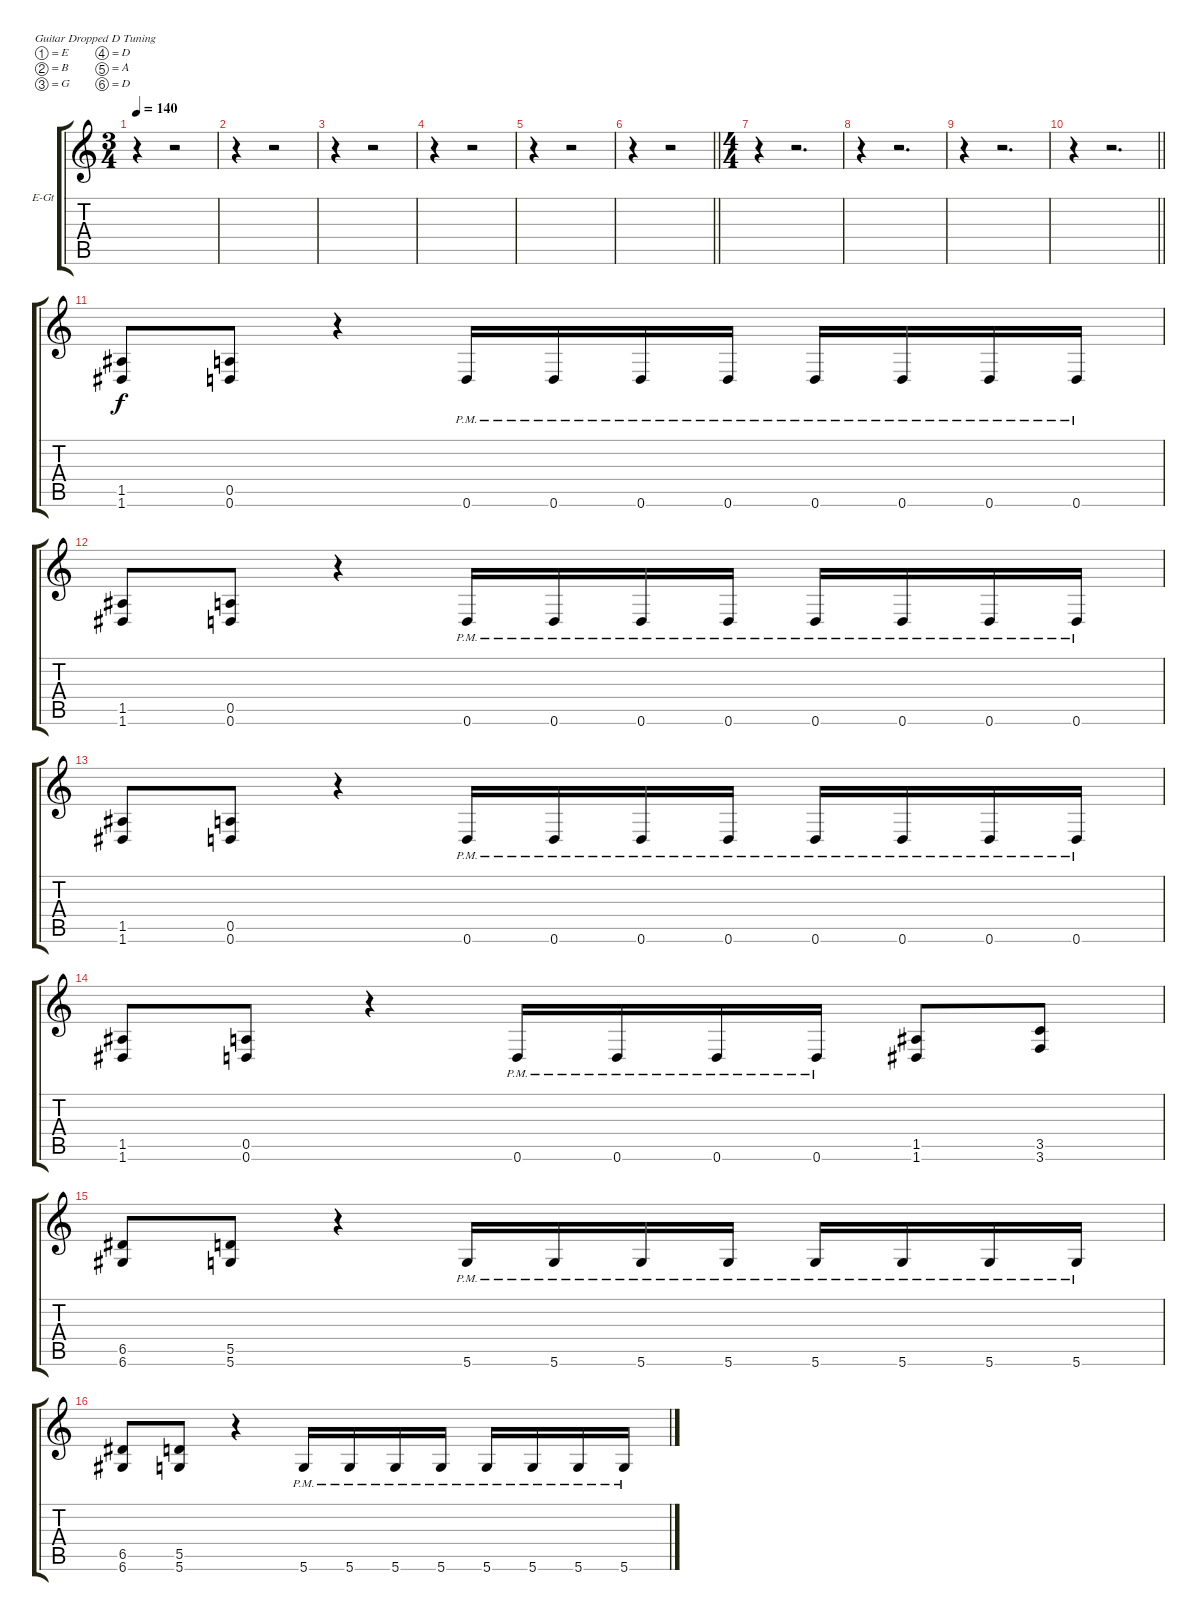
\bracketExtendMode groupsimilarinstruments
\firstSystemTrackNameOrientation horizontal
\otherSystemsTrackNameOrientation horizontal
\track ("Rythm Guitar 2" "E-Gt") {mute instrument distortionguitar}
\staff {score tabs}
\tuning (E4 B3 G3 D3 A2 D2)
\ts (3 4)
\tempo 140
\clef g2
\ks c
r.4{dy f} r.2 |
r.4 r.2 |
r.4 r.2 |
r.4 r.2 |
r.4 r.2 |
\barLineRight lightlight
r.4 r.2 |
\ts (4 4)
\beaming (8 2 2 2 2)
r.4 r.2{d} |
r.4 r.2{d} |
r.4 r.2{d} |
\barLineRight lightlight
r.4 r.2{d} |
(1.5 1.6).8 (0.5 0.6).8 r.4 0.6{pm}.16 0.6{pm}.16 0.6{pm}.16 0.6{pm}.16 0.6{pm}.16 0.6{pm}.16 0.6{pm}.16 0.6{pm}.16 |
(1.5 1.6).8 (0.5 0.6).8 r.4 0.6{pm}.16 0.6{pm}.16 0.6{pm}.16 0.6{pm}.16 0.6{pm}.16 0.6{pm}.16 0.6{pm}.16 0.6{pm}.16 |
(1.5 1.6).8 (0.5 0.6).8 r.4 0.6{pm}.16 0.6{pm}.16 0.6{pm}.16 0.6{pm}.16 0.6{pm}.16 0.6{pm}.16 0.6{pm}.16 0.6{pm}.16 |
(1.5 1.6).8 (0.5 0.6).8 r.4 0.6{pm}.16 0.6{pm}.16 0.6{pm}.16 0.6{pm}.16 (1.5 1.6).8 (3.5 3.6).8 |
(6.5 6.6).8 (5.5 5.6).8 r.4 5.6{pm}.16 5.6{pm}.16 5.6{pm}.16 5.6{pm}.16 5.6{pm}.16 5.6{pm}.16 5.6{pm}.16 5.6{pm}.16 |
(6.5 6.6).8 (5.5 5.6).8 r.4 5.6{pm}.16 5.6{pm}.16 5.6{pm}.16 5.6{pm}.16 5.6{pm}.16 5.6{pm}.16 5.6{pm}.16 5.6{pm}.16
